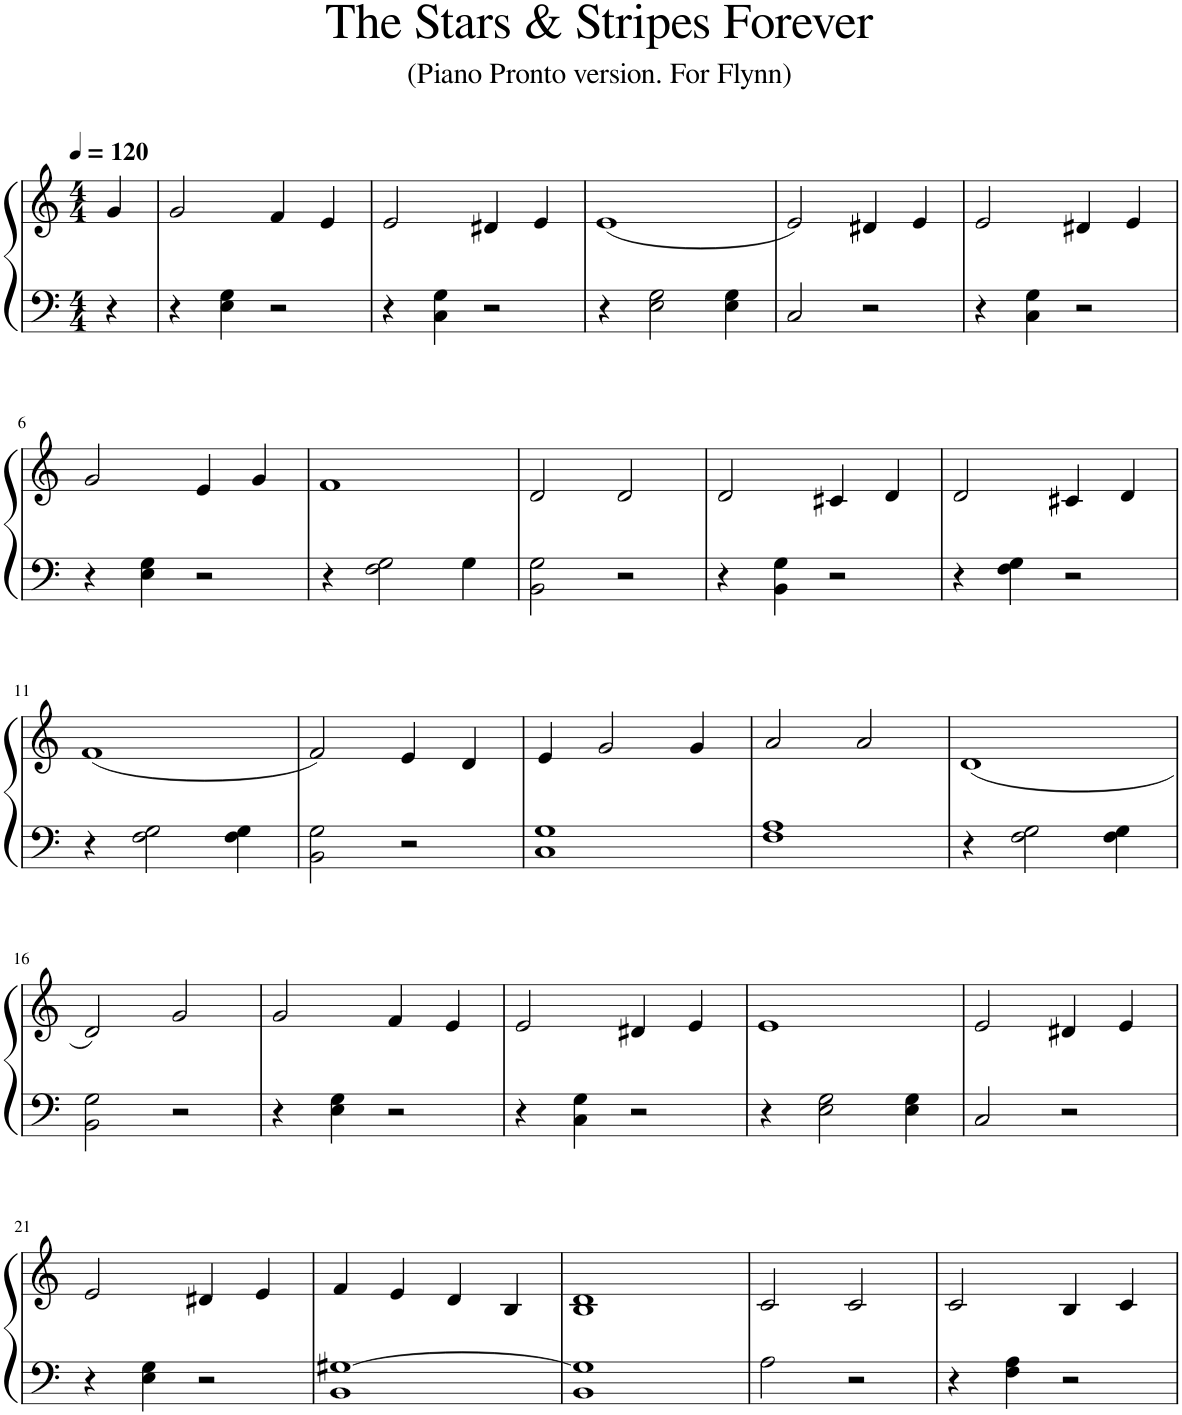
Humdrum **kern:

**kern	**kern
*part1	*part1
*staff2	*staff1
*I"Piano	*
*I'Pno.	*
*clefF4	*clefG2
*k[]	*k[]
*M4/4	*M4/4
*MM120	*MM120
=	=
4r	4g/
=1	=1
4r	2g/
4E\ 4G\	.
2r	4f/
.	4e/
=2	=2
4r	2e/
4C\ 4G\	.
2r	4d#X/
.	4e/
=3	=3
4r	(1e
2E\ 2G\	.
4E\ 4G\	.
=4	=4
2C/	2e/)
2r	4d#X/
.	4e/
=5	=5
4r	2e/
4C\ 4G\	.
2r	4d#X/
.	4e/
!!LO:LB:g=z
=6	=6
4r	2g/
4E\ 4G\	.
2r	4e/
.	4g/
=7	=7
4r	1f
2F\ 2G\	.
4G\	.
=8	=8
2BB\ 2G\	2d/
2r	2d/
=9	=9
4r	2d/
4BB\ 4G\	.
2r	4c#X/
.	4d/
=10	=10
4r	2d/
4F\ 4G\	.
2r	4c#X/
.	4d/
!!LO:LB:g=z
=11	=11
4r	(1f
2F\ 2G\	.
4F\ 4G\	.
=12	=12
2BB\ 2G\	2f/)
2r	4e/
.	4d/
=13	=13
1C 1G	4e/
.	2g/
.	4g/
=14	=14
1F 1A	2a/
.	2a/
=15	=15
4r	(1d
2F\ 2G\	.
4F\ 4G\	.
!!LO:LB:g=z
=16	=16
2BB\ 2G\	2d/)
2r	2g/
=17	=17
4r	2g/
4E\ 4G\	.
2r	4f/
.	4e/
=18	=18
4r	2e/
4C\ 4G\	.
2r	4d#X/
.	4e/
=19	=19
4r	1e
2E\ 2G\	.
4E\ 4G\	.
=20	=20
2C/	2e/
2r	4d#X/
.	4e/
!!LO:LB:g=z
=21	=21
4r	2e/
4E\ 4G\	.
2r	4d#X/
.	4e/
=22	=22
1BB [1G#X	4f/
.	4e/
.	4d/
.	4B/
=23	=23
1BB 1G#]	1B 1d
=24	=24
2A\	2c/
2r	2c/
=25	=25
4r	2c/
4F\ 4A\	.
2r	4B/
.	4c/
=	=
*-	*-
